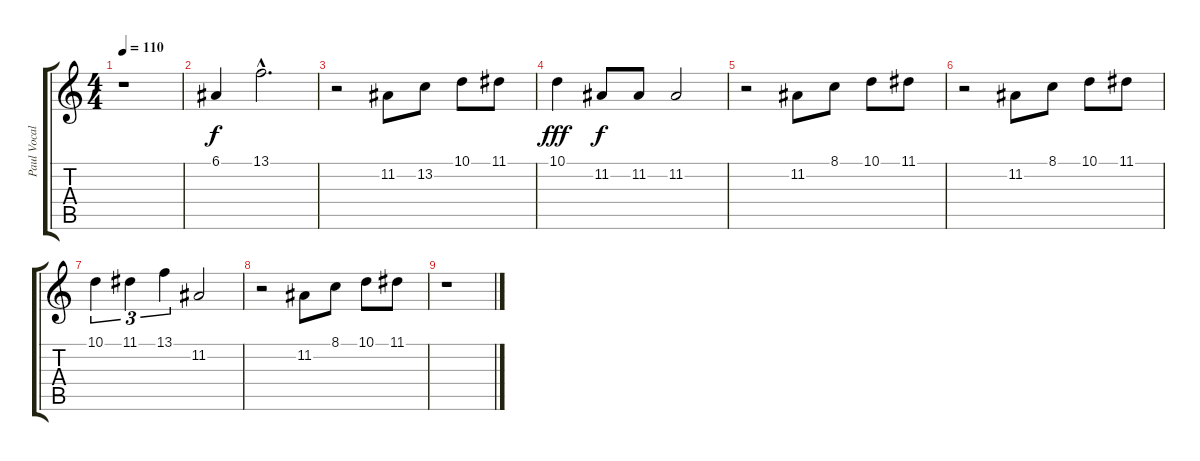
\track ("Paul Vocal" "Paul Vocal") {instrument tenorsax}
\staff {score tabs}
\tuning (E4 B3 G3 D3 A2 E2) {hide}
\ts (4 4)
\tempo 110
\clef g2
\ks c
r.1{dy f} |
6.1.4 13.1{hac}.2{d} |
r.2 11.2.8 13.2.8 10.1.8 11.1.8 |
10.1.4{dy fff} 11.2.8{dy f} 11.2.8 11.2.2 |
r.2 11.2.8 8.1.8 10.1.8 11.1.8 |
r.2 11.2.8 8.1.8 10.1.8 11.1.8 |
10.1.4{tu (3 2)} 11.1.4{tu (3 2)} 13.1.4{tu (3 2)} 11.2.2 |
r.2 11.2.8 8.1.8 10.1.8 11.1.8 |
r.1
